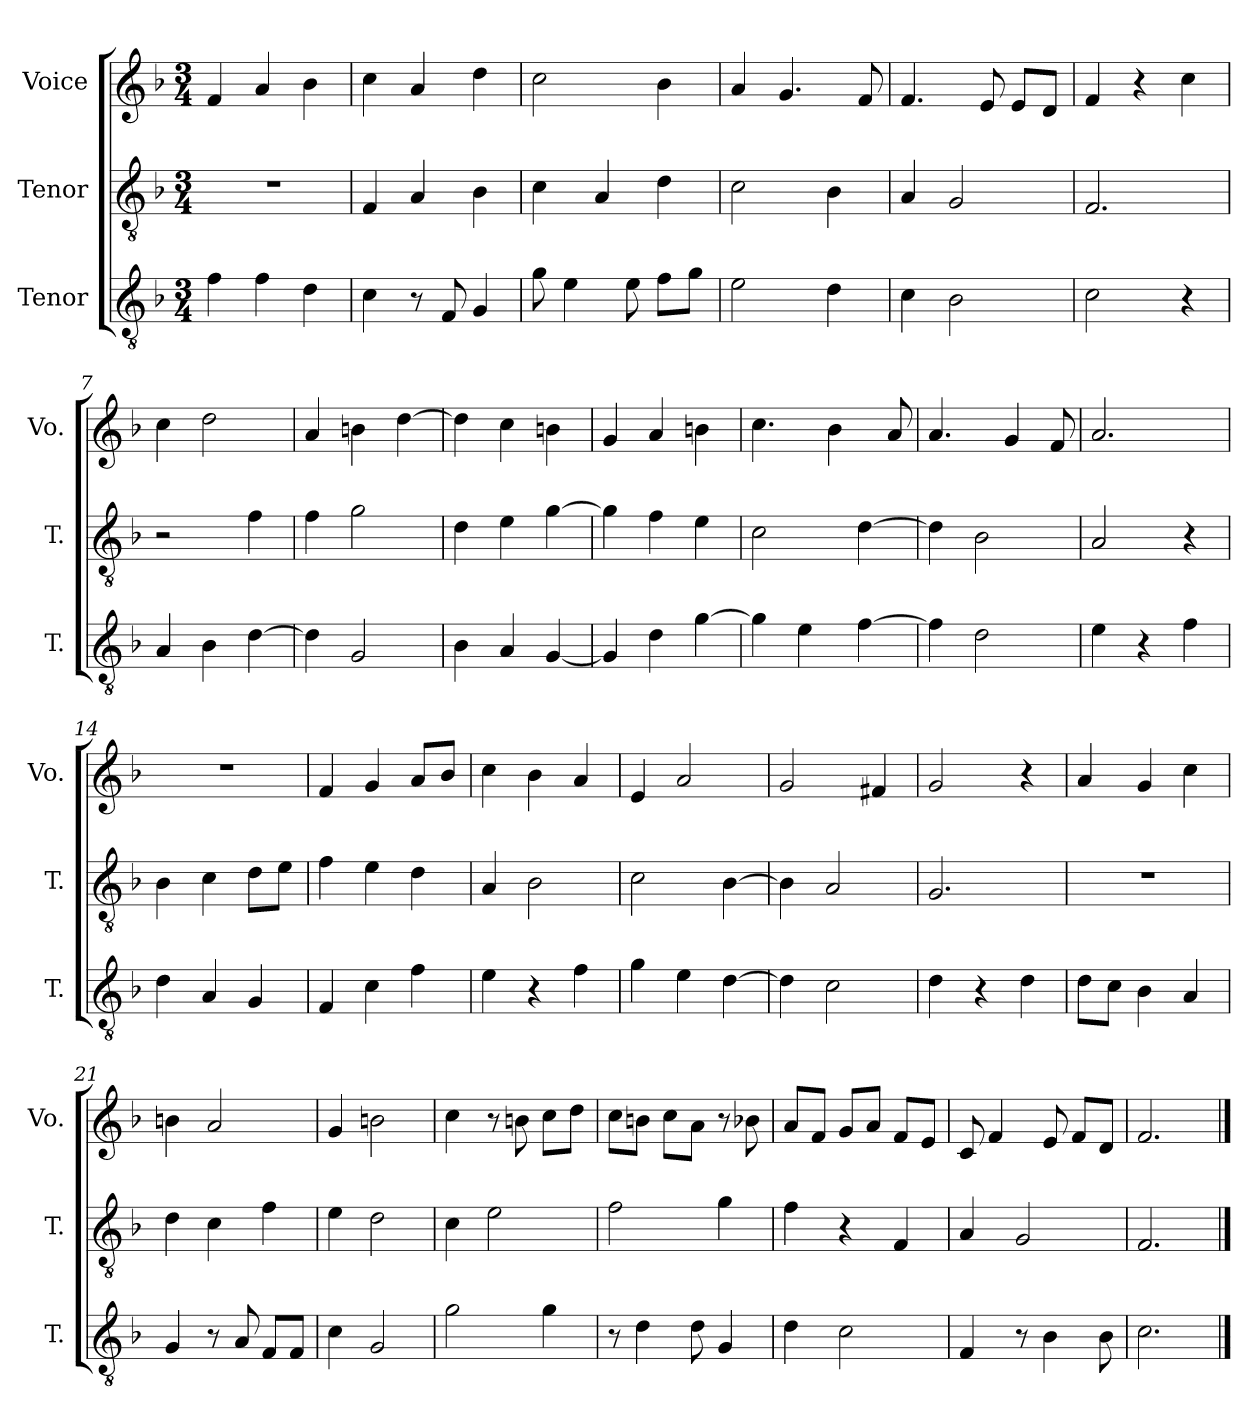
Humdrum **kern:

**kern	**kern	**kern
*part3	*part2	*part1
*staff3	*staff2	*staff1
*I"Tenor	*I"Tenor	*I"Voice
*I'T.	*I'T.	*I'Vo.
*clefGv2	*clefGv2	*clefG2
*k[b-]	*k[b-]	*k[b-]
*M3/4	*M3/4	*M3/4
=1	=1	=1
4f\	2.r	4f/
4f\	.	4a/
4d\	.	4b-\
=2	=2	=2
4c\	4F/	4cc\
8r	4A/	4a/
8F/	.	.
4G/	4B-\	4dd\
=3	=3	=3
8g\	4c\	2cc\
4e\	.	.
.	4A/	.
8e\	.	.
8f\L	4d\	4b-\
8g\J	.	.
=4	=4	=4
2e\	2c\	4a/
.	.	4.g/
4d\	4B-\	.
.	.	8f/
=5	=5	=5
4c\	4A/	4.f/
2B-\	2G/	.
.	.	8e/
.	.	8e/L
.	.	8d/J
=6	=6	=6
2c\	2.F/	4f/
.	.	4r
4r	.	4cc\
=7	=7	=7
4A/	2r	4cc\
4B-\	.	2dd\
[4d\	4f\	.
=8	=8	=8
4d\]	4f\	4a/
2G/	2g\	4bn\
.	.	[4dd\
=9	=9	=9
4B-\	4d\	4dd\]
4A/	4e\	4cc\
[4G/	[4g\	4bn\
=10	=10	=10
4G/]	4g\]	4g/
4d\	4f\	4a/
[4g\	4e\	4bn\
!!LO:LB:g=z
=11	=11	=11
4g\]	2c\	4.cc\
4e\	.	.
.	.	4b-\
[4f\	[4d\	.
.	.	8a/
=12	=12	=12
4f\]	4d\]	4.a/
2d\	2B-\	.
.	.	4g/
.	.	8f/
=13	=13	=13
4e\	2A/	2.a/
4r	.	.
4f\	4r	.
=14	=14	=14
4d\	4B-\	2.r
4A/	4c\	.
4G/	8d\L	.
.	8e\J	.
=15	=15	=15
4F/	4f\	4f/
4c\	4e\	4g/
4f\	4d\	8a/L
.	.	8b-/J
=16	=16	=16
4e\	4A/	4cc\
4r	2B-\	4b-\
4f\	.	4a/
=17	=17	=17
4g\	2c\	4e/
4e\	.	2a/
[4d\	[4B-\	.
=18	=18	=18
4d\]	4B-\]	2g/
2c\	2A/	.
.	.	4f#X/
=19	=19	=19
4d\	2.G/	2g/
4r	.	.
4d\	.	4r
=20	=20	=20
8d\L	2.r	4a/
8c\J	.	.
4B-\	.	4g/
4A/	.	4cc\
!!LO:LB:g=z
=21	=21	=21
4G/	4d\	4bn\
8r	4c\	2a/
8A/	.	.
8F/L	4f\	.
8F/J	.	.
=22	=22	=22
4c\	4e\	4g/
2G/	2d\	2bn\
=23	=23	=23
2g\	4c\	4cc\
.	2e\	8r
.	.	8bn\
4g\	.	8cc\L
.	.	8dd\J
=24	=24	=24
8r	2f\	8cc\L
4d\	.	8bn\J
.	.	8cc\L
8d\	.	8a\J
4G/	4g\	8r
.	.	8b-X\
=25	=25	=25
4d\	4f\	8a/L
.	.	8f/J
2c\	4r	8g/L
.	.	8a/J
.	4F/	8f/L
.	.	8e/J
=26	=26	=26
4F/	4A/	8c/
.	.	4f/
8r	2G/	.
4B-\	.	8e/
.	.	8f/L
8B-\	.	8d/J
=27	=27	=27
2.c\	2.F/	2.f/
==	==	==
*-	*-	*-
